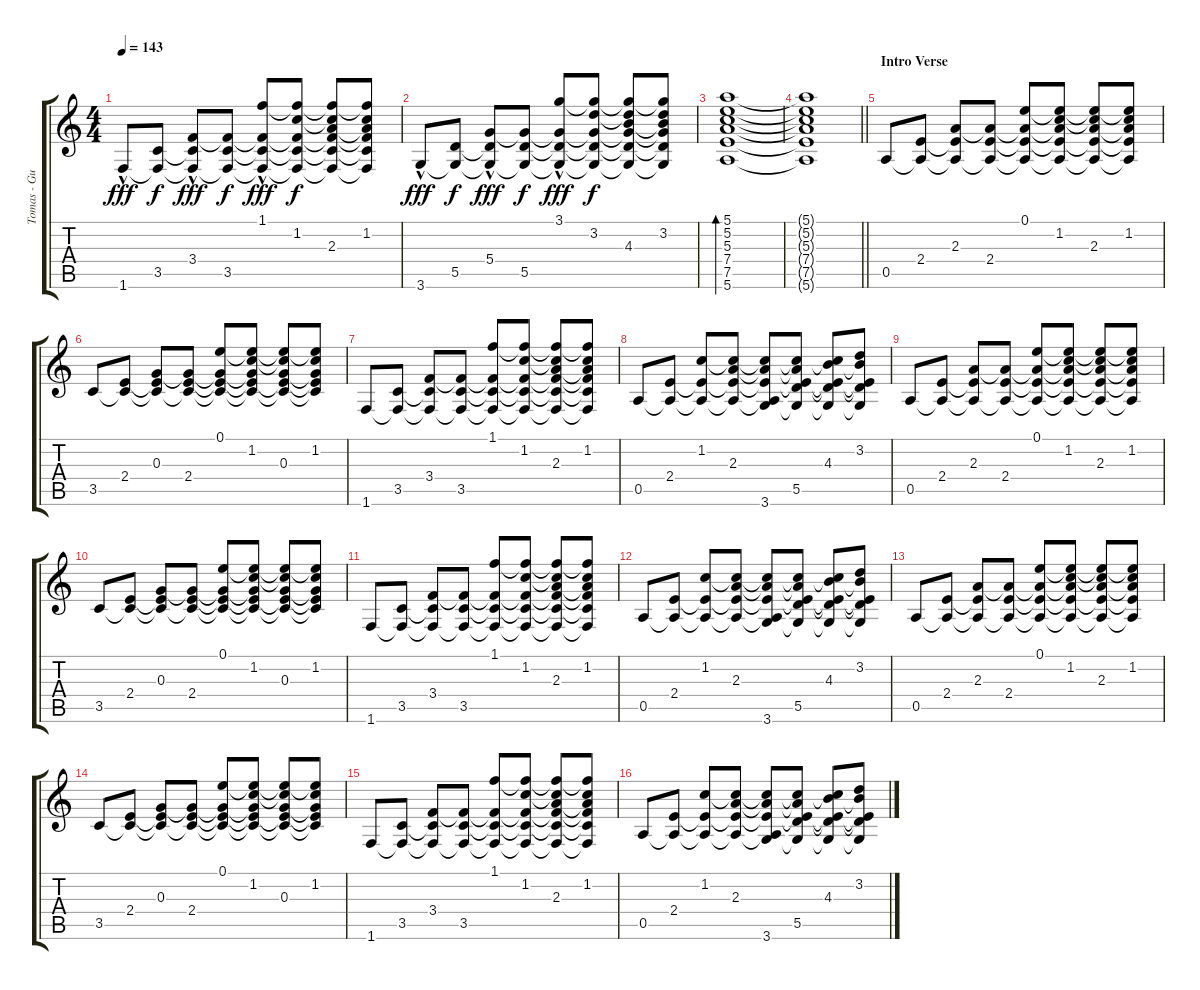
\track ("Tomas - Guitar" "Tomas - Gu") {instrument electricguitarclean}
\staff {score tabs}
\tuning (E4 B3 G3 D3 A2 E2) {hide}
\ts (4 4)
\tempo 143
\clef g2
\ks c
1.6{hac}.8{dy fff} (3.5 1.6{t}).8{dy f} (3.4{hac} 3.5{t} 1.6{t}).8{dy fff} (3.4{t} 3.5 1.6{t}).8{dy f} (1.1{hac} 3.4{t} 3.5{t} 1.6{t}).8{dy fff} (1.1{t} 1.2 3.4{t} 3.5{t} 1.6{t}).8{dy f} (1.1{t} 1.2{t} 2.3 3.4{t} 3.5{t} 1.6{t}).8 (1.1{t} 1.2 2.3{t} 3.4{t} 3.5{t} 1.6{t}).8 |
3.6{hac}.8{dy fff} (5.5 3.6{t}).8{dy f} (5.4{hac} 5.5{t} 3.6{t}).8{dy fff} (5.4{t} 5.5 3.6{t}).8{dy f} (3.1{hac} 5.4{t} 5.5{t} 3.6{t}).8{dy fff} (3.1{t} 3.2 5.4{t} 5.5{t} 3.6{t}).8{dy f} (3.1{t} 3.2{t} 4.3 5.4{t} 5.5{t} 3.6{t}).8 (3.1{t} 3.2 4.3{t} 5.4{t} 5.5{t} 3.6{t}).8 |
(5.1 5.2 5.3 7.4 7.5 5.6).1{bd 240} |
\barLineRight lightlight
(5.1{t} 5.2{t} 5.3{t} 7.4{t} 7.5{t} 5.6{t}).1 |
\section ("" "Intro Verse")
0.5.8 (2.4 0.5{t}).8 (2.3 2.4{t} 0.5{t}).8 (2.3{t} 2.4 0.5{t}).8 (0.1 2.3{t} 2.4{t} 0.5{t}).8 (0.1{t} 1.2 2.3{t} 2.4{t} 0.5{t}).8 (0.1{t} 1.2{t} 2.3 2.4{t} 0.5{t}).8 (0.1{t} 1.2 2.3{t} 2.4{t} 0.5{t}).8 |
3.5.8 (2.4 3.5{t}).8 (0.3 2.4{t} 3.5{t}).8 (0.3{t} 2.4 3.5{t}).8 (0.1 0.3{t} 2.4{t} 3.5{t}).8 (0.1{t} 1.2 0.3{t} 2.4{t} 3.5{t}).8 (0.1{t} 1.2{t} 0.3 2.4{t} 3.5{t}).8 (0.1{t} 1.2 0.3{t} 2.4{t} 3.5{t}).8 |
1.6.8 (3.5 1.6{t}).8 (3.4 3.5{t} 1.6{t}).8 (3.4{t} 3.5 1.6{t}).8 (1.1 3.4{t} 3.5{t} 1.6{t}).8 (1.1{t} 1.2 3.4{t} 3.5{t} 1.6{t}).8 (1.1{t} 1.2{t} 2.3 3.4{t} 3.5{t} 1.6{t}).8 (1.1{t} 1.2 2.3{t} 3.4{t} 3.5{t} 1.6{t}).8 |
0.5.8 (2.4 0.5{t}).8 (1.2 2.4{t} 0.5{t}).8 (1.2{t} 2.3 2.4{t} 0.5{t}).8 (1.2{t} 2.3{t} 2.4{t} 0.5{t} 3.6).8 (1.2{t} 2.3{t} 2.4{t} 5.5 3.6{t}).8 (1.2{t} 4.3 2.4{t} 5.5{t} 3.6{t}).8 (3.2 4.3{t} 2.4{t} 5.5{t} 3.6{t}).8 |
0.5.8 (2.4 0.5{t}).8 (2.3 2.4{t} 0.5{t}).8 (2.3{t} 2.4 0.5{t}).8 (0.1 2.3{t} 2.4{t} 0.5{t}).8 (0.1{t} 1.2 2.3{t} 2.4{t} 0.5{t}).8 (0.1{t} 1.2{t} 2.3 2.4{t} 0.5{t}).8 (0.1{t} 1.2 2.3{t} 2.4{t} 0.5{t}).8 |
3.5.8 (2.4 3.5{t}).8 (0.3 2.4{t} 3.5{t}).8 (0.3{t} 2.4 3.5{t}).8 (0.1 0.3{t} 2.4{t} 3.5{t}).8 (0.1{t} 1.2 0.3{t} 2.4{t} 3.5{t}).8 (0.1{t} 1.2{t} 0.3 2.4{t} 3.5{t}).8 (0.1{t} 1.2 0.3{t} 2.4{t} 3.5{t}).8 |
1.6.8 (3.5 1.6{t}).8 (3.4 3.5{t} 1.6{t}).8 (3.4{t} 3.5 1.6{t}).8 (1.1 3.4{t} 3.5{t} 1.6{t}).8 (1.1{t} 1.2 3.4{t} 3.5{t} 1.6{t}).8 (1.1{t} 1.2{t} 2.3 3.4{t} 3.5{t} 1.6{t}).8 (1.1{t} 1.2 2.3{t} 3.4{t} 3.5{t} 1.6{t}).8 |
0.5.8 (2.4 0.5{t}).8 (1.2 2.4{t} 0.5{t}).8 (1.2{t} 2.3 2.4{t} 0.5{t}).8 (1.2{t} 2.3{t} 2.4{t} 0.5{t} 3.6).8 (1.2{t} 2.3{t} 2.4{t} 5.5 3.6{t}).8 (1.2{t} 4.3 2.4{t} 5.5{t} 3.6{t}).8 (3.2 4.3{t} 2.4{t} 5.5{t} 3.6{t}).8 |
0.5.8 (2.4 0.5{t}).8 (2.3 2.4{t} 0.5{t}).8 (2.3{t} 2.4 0.5{t}).8 (0.1 2.3{t} 2.4{t} 0.5{t}).8 (0.1{t} 1.2 2.3{t} 2.4{t} 0.5{t}).8 (0.1{t} 1.2{t} 2.3 2.4{t} 0.5{t}).8 (0.1{t} 1.2 2.3{t} 2.4{t} 0.5{t}).8 |
3.5.8 (2.4 3.5{t}).8 (0.3 2.4{t} 3.5{t}).8 (0.3{t} 2.4 3.5{t}).8 (0.1 0.3{t} 2.4{t} 3.5{t}).8 (0.1{t} 1.2 0.3{t} 2.4{t} 3.5{t}).8 (0.1{t} 1.2{t} 0.3 2.4{t} 3.5{t}).8 (0.1{t} 1.2 0.3{t} 2.4{t} 3.5{t}).8 |
1.6.8 (3.5 1.6{t}).8 (3.4 3.5{t} 1.6{t}).8 (3.4{t} 3.5 1.6{t}).8 (1.1 3.4{t} 3.5{t} 1.6{t}).8 (1.1{t} 1.2 3.4{t} 3.5{t} 1.6{t}).8 (1.1{t} 1.2{t} 2.3 3.4{t} 3.5{t} 1.6{t}).8 (1.1{t} 1.2 2.3{t} 3.4{t} 3.5{t} 1.6{t}).8 |
0.5.8 (2.4 0.5{t}).8 (1.2 2.4{t} 0.5{t}).8 (1.2{t} 2.3 2.4{t} 0.5{t}).8 (1.2{t} 2.3{t} 2.4{t} 0.5{t} 3.6).8 (1.2{t} 2.3{t} 2.4{t} 5.5 3.6{t}).8 (1.2{t} 4.3 2.4{t} 5.5{t} 3.6{t}).8 (3.2 4.3{t} 2.4{t} 5.5{t} 3.6{t}).8
